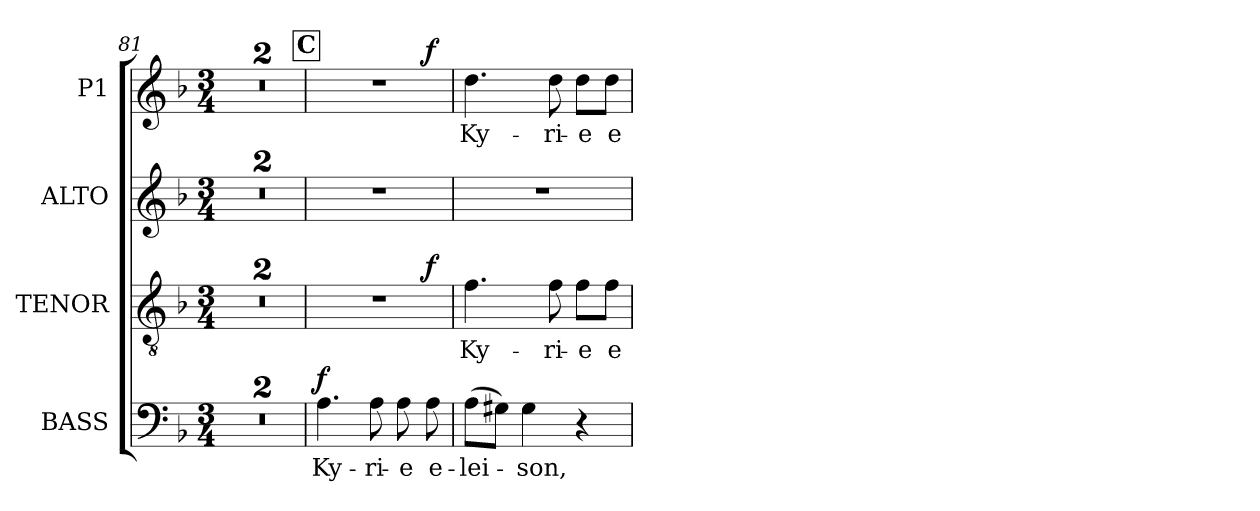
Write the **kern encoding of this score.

**kern	**text	**dynam	**kern	**text	**dynam	**kern	**kern	**text	**dynam
*part4	*part4	*part4	*part3	*part3	*part3	*part2	*part1	*part1	*part1
*staff4	*staff4	*staff4	*staff3	*staff3	*staff3	*staff2	*staff1	*staff1	*staff1
*I"BASS	*	*	*I"TENOR	*	*	*I"ALTO	*I"P1	*	*
!!LO:LB:g=z
*clefF4	*	*	*clefGv2	*	*	*clefG2	*clefG2	*	*
*	*	*	*ITrd7c12	*	*	*	*	*	*
*k[b-]	*	*	*k[b-]	*	*	*k[b-]	*k[b-]	*	*
*F:	*	*	*F:	*	*	*F:	*F:	*	*
*M3/4	*	*	*M3/4	*	*	*M3/4	*M3/4	*	*
=81	=81	=81	=81	=81	=81	=81	=81	=81	=81
2.r	.	.	2.r	.	.	2.r	2.r	.	.
=82	=82	=82	=82	=82	=82	=82	=82	=82	=82
2.r	.	.	2.r	.	.	2.r	2.r	.	.
!!LO:REH:place=s1:B:color=#000000:enc=box:fs=17.1407:t=C
=83	=83	=83	=83	=83	=83	=83	=83	=83	=83
!	!LO:LY:b:color=#000000	!	!LO:N:vis=1	!	!	!LO:N:vis=1	!LO:N:vis=1	!	!
*	*	*	*^	*	*	*	*^	*	*
4.Ai\	Ky-	f	2.r	2ryy	.	.	2.r	2.r	2ryy	.	.
!	!LO:LY:b:color=#000000	!	!	!	!	!	!	!	!	!	!
8Ai\	-ri-	.	.	.	.	.	.	.	.	.	.
!	!LO:LY:b:color=#000000	!	!	!	!	!	!	!	!	!	!
8Ai\	-e	.	.	8ryy	.	.	.	.	8ryy	.	.
!	!LO:LY:b:color=#000000	!	!	!	!	!	!	!	!	!	!
8Ai\	e-	.	.	8ryy	.	f	.	.	8ryy	.	f
*	*	*	*v	*v	*	*	*	*v	*v	*	*
=84	=84	=84	=84	=84	=84	=84	=84	=84	=84
*	*	*	*^	*	*	*	*^	*	*
!	!LO:LY:b:color=#000000	!	!	!	!	!	!	!	!	!	!
*	*	*	*v	*v	*	*	*	*v	*v	*	*
*	*	*	*^	*	*	*	*^	*	*
!	!	!	!	!	!LO:LY:b:color=#000000	!	!LO:N:vis=1	!	!	!	!
*	*	*	*v	*v	*	*	*	*v	*v	*	*
*	*	*	*^	*	*	*	*^	*	*
!	!	!	!	!	!	!	!	!	!	!LO:LY:b:color=#000000	!
*	*	*	*v	*v	*	*	*	*v	*v	*	*
(8Ai\L	-lei-	.	4.Fi\	Ky-	.	2.r	4.ddi\	Ky-	.
8G#Xi\J)	.	.	.	.	.	.	.	.	.
!	!LO:LY:b:color=#000000	!	!	!	!	!	!	!	!
4G#i\	-son,	.	.	.	.	.	.	.	.
!	!	!	!	!LO:LY:b:color=#000000	!	!	!	!	!
!	!	!	!	!	!	!	!	!LO:LY:b:color=#000000	!
.	.	.	8Fi\	-ri-	.	.	8ddi\	-ri-	.
!	!	!	!	!LO:LY:b:color=#000000	!	!	!	!	!
!	!	!	!	!	!	!	!	!LO:LY:b:color=#000000	!
4r	.	.	8Fi\L	-e	.	.	8ddi\L	-e	.
!	!	!	!	!LO:LY:b:color=#000000	!	!	!	!	!
!	!	!	!	!	!	!	!	!LO:LY:b:color=#000000	!
.	.	.	8Fi\J	e-	.	.	8ddi\J	e-	.
=	=	=	=	=	=	=	=	=	=
*-	*-	*-	*-	*-	*-	*-	*-	*-	*-
